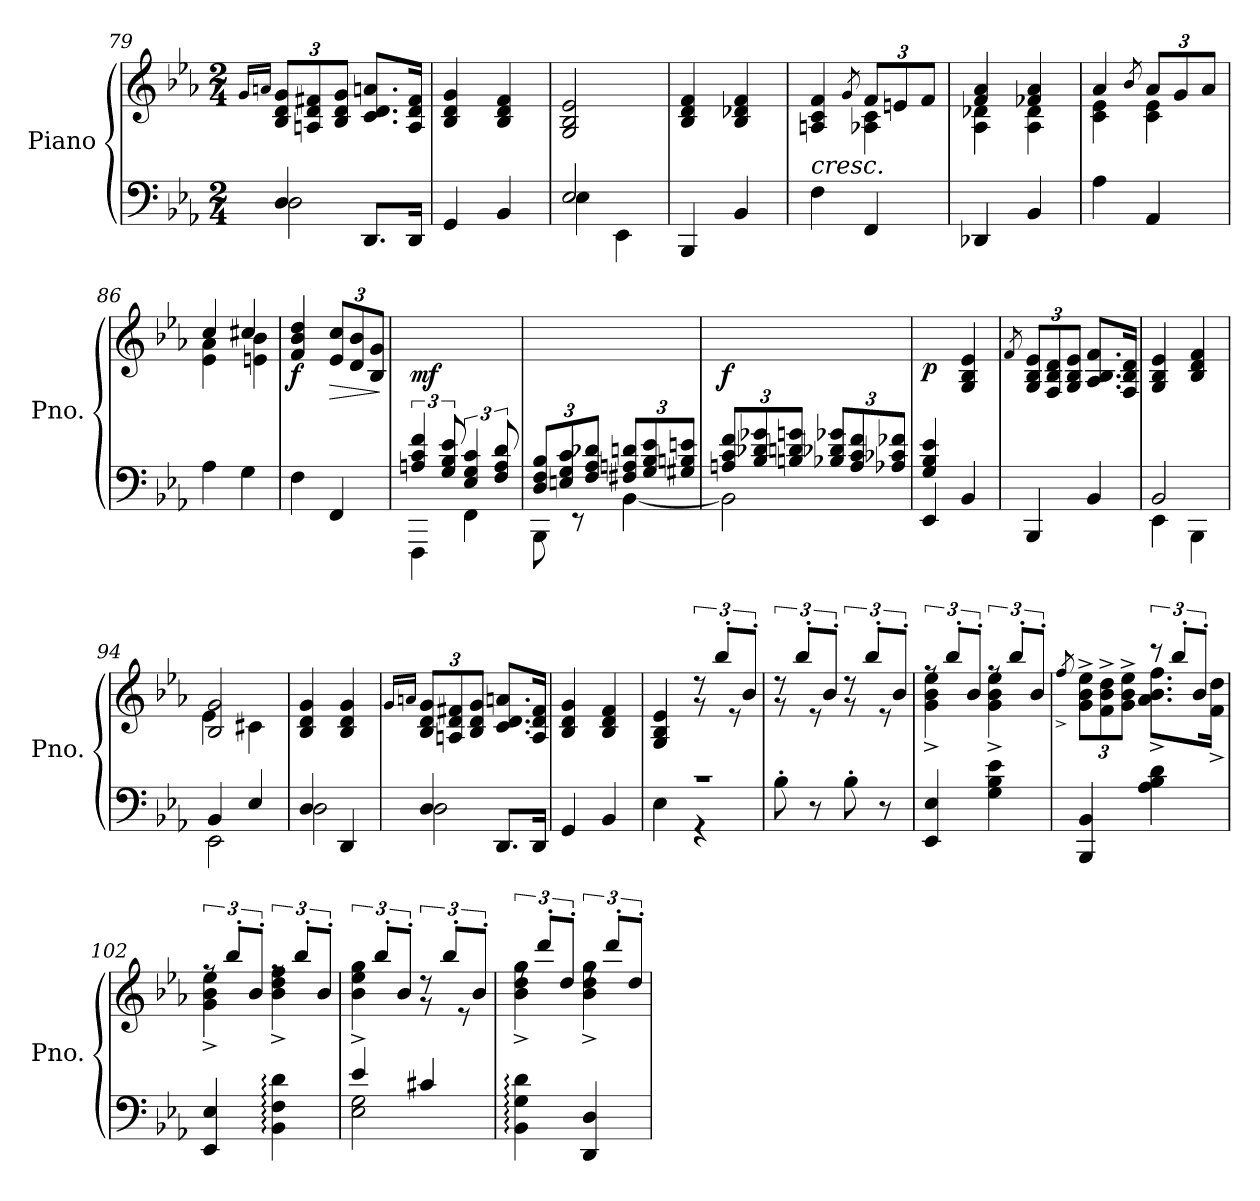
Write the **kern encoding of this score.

**kern	**kern	**dynam
*part1	*part1	*part1
*staff2	*staff1	*staff1/2
*I"Piano	*	*
*I'Pno.	*	*
*clefF4	*clefG2	*
*k[b-e-a-]	*k[b-e-a-]	*
*M2/4	*M2/4	*
=79	=79	=79
.	16qg/LL	.
.	16qan/JJ	.
*^	*	*
*	*	*Xbrackettup	*
4D/	2D\	12B-/ 12d/ 12g/L	.
.	.	12An/ 12d/ 12f#X/	.
.	.	12B-/ 12d/ 12g/J	.
8.DD/L	.	8.c/ 8.d/ 8.a/L	.
16DD/Jk	.	16A/ 16d/ 16f#/Jk	.
*v	*v	*	*
=80	=80	=80
4GG/	4B-/ 4d/ 4g/	.
4BB-/	4B-/ 4d/ 4f/	.
=81	=81	=81
*^	*	*
2E-/	4E-\	2G/ 2B-/ 2e-/	.
.	4EE-\	.	.
*v	*v	*	*
=82	=82	=82
4BBB-/	4B-/ 4d/ 4f/	.
4BB-/	4B-/ 4d-X/ 4f/	.
=83	=83	=83
*	*^	*
!	!LO:TX:b:i:t=cresc.	!	!
4F\	4An/ 4c/ 4f/	4ryy	.
.	8qg/	.	.
4FF/	12f/L	4A-X\ 4c\	.
.	12en/	.	.
.	12f/J	.	.
=84	=84	=84	=84
4DD-X/	4f/ 4a-/	4A-\ 4d-X\	.
4BB-/	4f-X/ 4a-/	4A-\ 4d-\	.
=85	=85	=85	=85
4A-\	4a-/	4c\ 4e-\	.
.	8qb-/	.	.
4AA-/	12a-/L	4c\ 4e-\	.
.	12g/	.	.
.	12a-/J	.	.
!!LO:PB:g=z	!!
=86	=86	=86	=86
4A-\	4cc/	4e-\ 4a-\	.
4G\	4cc#X/	4en\ 4b-\	.
=87	=87	=87	=87
!	!	!	!LO:DY:b
*	*v	*v	*
4F\	4f/ 4b-/ 4dd/	f
!	!	!LO:HP:b
4FF/	12e-/ 12cc/L	>
.	12d/ 12b-/	.
.	12B-/ 12g/J	.
.	.	]
=88	=88	=88
*^	*	*
!	!	!	!LO:DY:b
6An/ 6c/ 6f/	4FFF\	2ryy	mf
12G/ 12B-/ 12e-/	.	.	.
6E-/ 6G/ 6c/	4FF\	.	.
12F/ 12A/ 12d/	.	.	.
=89	=89	=89	=89
*Xbrackettup	*	*	*
12D/ 12F/ 12B-/L	8BBB-\	2ryy	.
12En/ 12G/ 12c/	.	.	.
.	8r	.	.
12F/ 12A-/ 12d-X/J	.	.	.
12F#X/ 12An/ 12dn/L	[4BB-\	.	.
12G/ 12B-/ 12e-/	.	.	.
12G#X/ 12Bn/ 12en/J	.	.	.
=90	=90	=90	=90
!	!	!	!LO:DY:b
12An/ 12c/ 12f/L	2BB-\]	2ryy	f
12B-/ 12d-X/ 12g-X/	.	.	.
12Bn/ 12dn/ 12gn/J	.	.	.
12B-X/ 12d-X/ 12g-X/L	.	.	.
12A/ 12c/ 12f/	.	.	.
12A-X/ 12c-X/ 12f-X/J	.	.	.
=91	=91	=91	=91
!	!	!	!LO:DY:b
4G/ 4B-/ 4e-/	4EE-/	4ryy	p
4ryy	4BB-/	4G/ 4B-/ 4e-/	.
*v	*v	*	*
!!LO:LB:g=z
=92	=92	=92
.	8qf/	.
4BBB-/	12G/ 12B-/ 12e-/L	.
.	12F/ 12B-/ 12d/	.
.	12G/ 12B-/ 12e-/J	.
4BB-/	8.A-/ 8.B-/ 8.f/L	.
.	16F/ 16B-/ 16d/Jk	.
=93	=93	=93
*^	*	*
2BB-/	4EE-\	4G/ 4B-/ 4e-/	.
.	4BBB-\	4B-/ 4d/ 4f/	.
=94	=94	=94	=94
*	*	*^	*
4BB-/	2EE-\	2B-/ 2g/	4e-\	.
4E-/	.	.	4c#X\	.
*	*	*v	*v	*
=95	=95	=95	=95
4D/	2D\	4B-/ 4d/ 4g/	.
4DD/	.	4B-/ 4d/ 4g/	.
=96	=96	=96	=96
.	.	16qg/LL	.
.	.	16qan/JJ	.
4D/	2D\	12B-/ 12d/ 12g/L	.
.	.	12An/ 12d/ 12f#X/	.
.	.	12B-/ 12d/ 12g/J	.
8.DD/L	.	8.c/ 8.d/ 8.a/L	.
16DD/Jk	.	16A/ 16d/ 16f#/Jk	.
*v	*v	*	*
=97	=97	=97
4GG/	4B-/ 4d/ 4g/	.
4BB-/	4B-/ 4d/ 4f/	.
=98	=98	=98
*^	*^	*
2r	4E-\	4G/ 4B-/ 4e-/	4ryy	.
*	*	*brackettup	*	*
*	*	*MM90	*	*
.	4r	12r	8r	.
.	.	12bb-'/L	.	.
.	.	.	8r	.
.	.	12b-'/J	.	.
*v	*v	*	*	*
!!LO:LB:g=z	!!
=99	=99	=99	=99
8B-'\	12r	8r	.
.	12bb-'/L	.	.
8r	.	8r	.
.	12b-'/J	.	.
8B-'\	12r	8r	.
.	12bb-'/L	.	.
8r	.	8r	.
.	12b-'/J	.	.
=100	=100	=100	=100
4EE-/ 4E-/	12rff	4g\^ 4b-\^ 4ee-\^	.
.	12bb-'/L	.	.
.	12b-'/J	.	.
4G\ 4B-\ 4e-\	12rff	4g\^ 4b-\^ 4ee-\^	.
.	12bb-'/L	.	.
.	12b-'/J	.	.
=101	=101	=101	=101
.	8qff^/	.	.
*	*Xbrackettup	*	*
4BBB-/ 4BB-/	12g\^ 12b-\^ 12ee-\^L	4ryy	.
.	12f\^ 12b-\^ 12dd\^	.	.
.	12g\^ 12b-\^ 12ee-\^J	.	.
*	*brackettup	*	*
4A-\ 4B-\ 4d\	12r	8.a-\^ 8.b-\^ 8.ff\^L	.
.	12bb-'/L	.	.
.	12b-'/J	.	.
.	.	16f\^ 16dd\^Jk	.
=102	=102	=102	=102
4EE-/ 4E-/	12rff	4g\^ 4b-\^ 4ee-\^	.
.	12bb-'/L	.	.
.	12b-'/J	.	.
4BB-\: 4F\: 4d\:	12rff	4b-\^ 4dd\^ 4ff\^	.
.	12bb-'/L	.	.
.	12b-'/J	.	.
=103	=103	=103	=103
*^	*	*	*
4e-/	2E-\ 2G\	12rff	4b-\^ 4ee-\^ 4gg\^	.
.	.	12bb-'/L	.	.
.	.	12b-'/J	.	.
4c#X/	.	12r	8r	.
.	.	12bb-'/L	.	.
.	.	.	8r	.
.	.	12b-'/J	.	.
*v	*v	*	*	*
=104	=104	=104	=104
4BB-\: 4G\: 4d\:	12rff	4b-\^ 4dd\^ 4gg\^	.
.	12ddd'/L	.	.
.	12dd'/J	.	.
4DD/ 4D/	12rff	4b-\^ 4dd\^ 4gg\^	.
.	12ddd'/L	.	.
.	12dd'/J	.	.
*	*v	*v	*
=	=	=
*-	*-	*-
